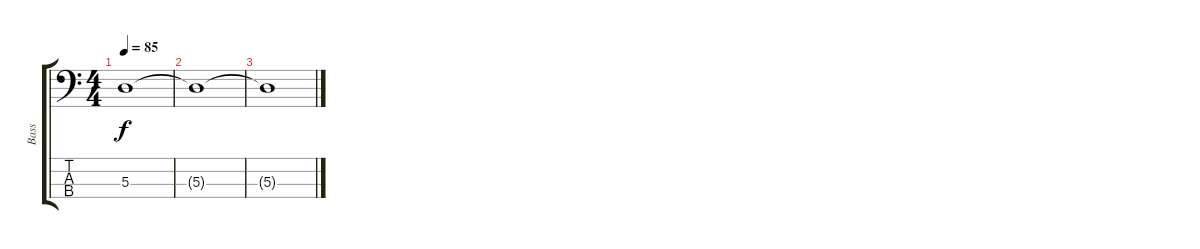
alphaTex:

\track ("Bass" "Bass") {instrument electricbasspick}
\staff {score tabs}
\tuning (G2 D2 A1 D1) {hide}
\ts (4 4)
\tempo 85
\clef f4
\ks c
5.3{t}.1{dy f} |
5.3{t}.1 |
5.3{t}.1
